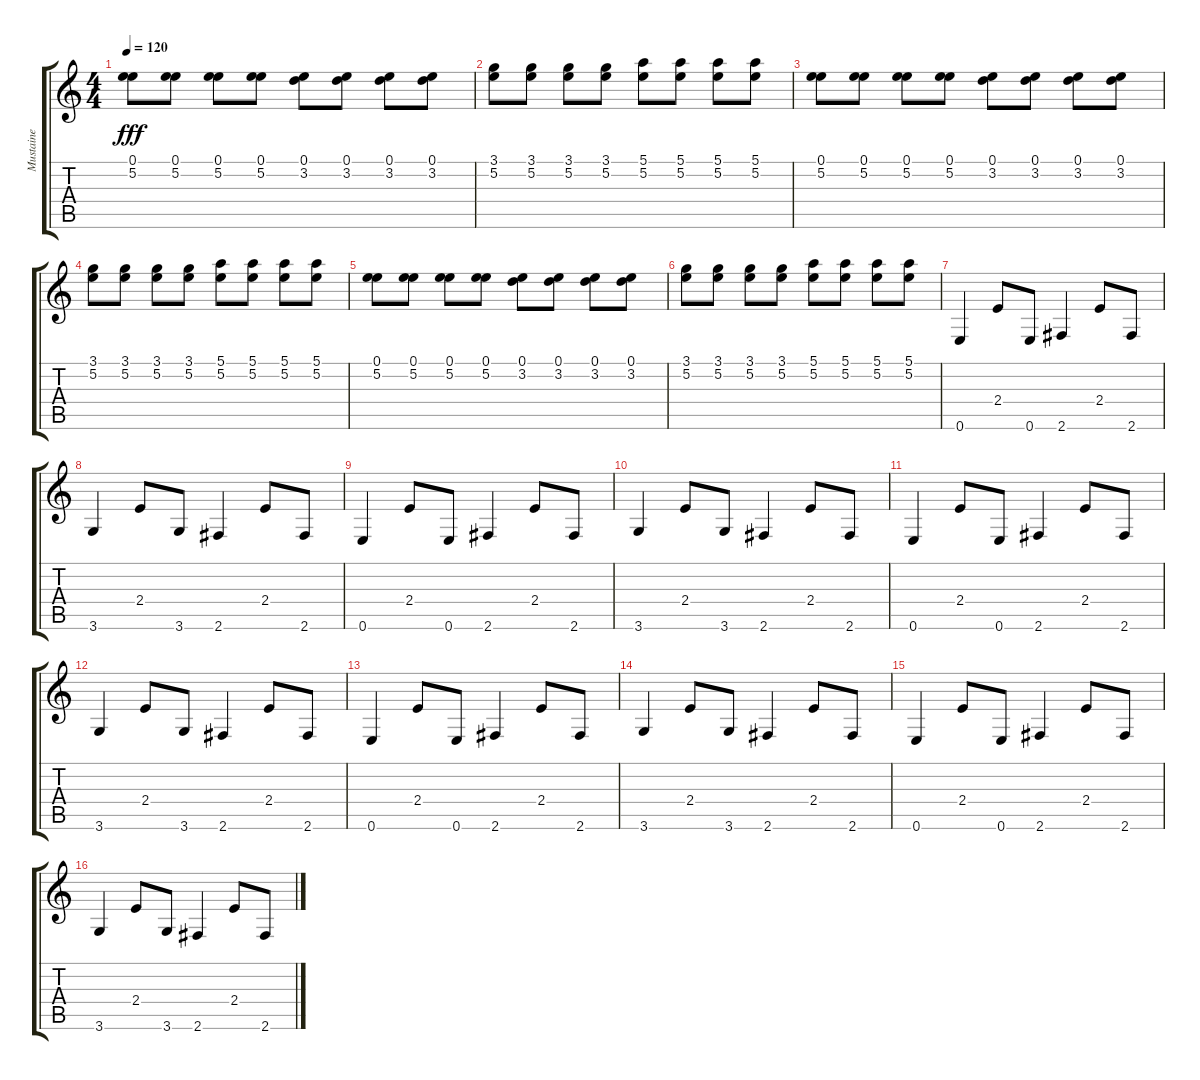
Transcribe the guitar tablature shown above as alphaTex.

\track ("Mustaine" "Mustaine") {instrument overdrivenguitar}
\staff {score tabs}
\tuning (E4 B3 G3 D3 A2 E2) {hide}
\ts (4 4)
\tempo 120
\clef g2
\ks c
(0.1 5.2).8{dy fff} (0.1 5.2).8 (0.1 5.2).8 (0.1 5.2).8 (0.1 3.2).8 (0.1 3.2).8 (0.1 3.2).8 (0.1 3.2).8 |
(3.1 5.2).8 (3.1 5.2).8 (3.1 5.2).8 (3.1 5.2).8 (5.1 5.2).8 (5.1 5.2).8 (5.1 5.2).8 (5.1 5.2).8 |
(0.1 5.2).8 (0.1 5.2).8 (0.1 5.2).8 (0.1 5.2).8 (0.1 3.2).8 (0.1 3.2).8 (0.1 3.2).8 (0.1 3.2).8 |
(3.1 5.2).8 (3.1 5.2).8 (3.1 5.2).8 (3.1 5.2).8 (5.1 5.2).8 (5.1 5.2).8 (5.1 5.2).8 (5.1 5.2).8 |
(0.1 5.2).8 (0.1 5.2).8 (0.1 5.2).8 (0.1 5.2).8 (0.1 3.2).8 (0.1 3.2).8 (0.1 3.2).8 (0.1 3.2).8 |
(3.1 5.2).8 (3.1 5.2).8 (3.1 5.2).8 (3.1 5.2).8 (5.1 5.2).8 (5.1 5.2).8 (5.1 5.2).8 (5.1 5.2).8 |
0.6.4 2.4.8 0.6.8 2.6.4 2.4.8 2.6.8 |
3.6.4 2.4.8 3.6.8 2.6.4 2.4.8 2.6.8 |
0.6.4 2.4.8 0.6.8 2.6.4 2.4.8 2.6.8 |
3.6.4 2.4.8 3.6.8 2.6.4 2.4.8 2.6.8 |
0.6.4 2.4.8 0.6.8 2.6.4 2.4.8 2.6.8 |
3.6.4 2.4.8 3.6.8 2.6.4 2.4.8 2.6.8 |
0.6.4 2.4.8 0.6.8 2.6.4 2.4.8 2.6.8 |
3.6.4 2.4.8 3.6.8 2.6.4 2.4.8 2.6.8 |
0.6.4 2.4.8 0.6.8 2.6.4 2.4.8 2.6.8 |
3.6.4 2.4.8 3.6.8 2.6.4 2.4.8 2.6.8
